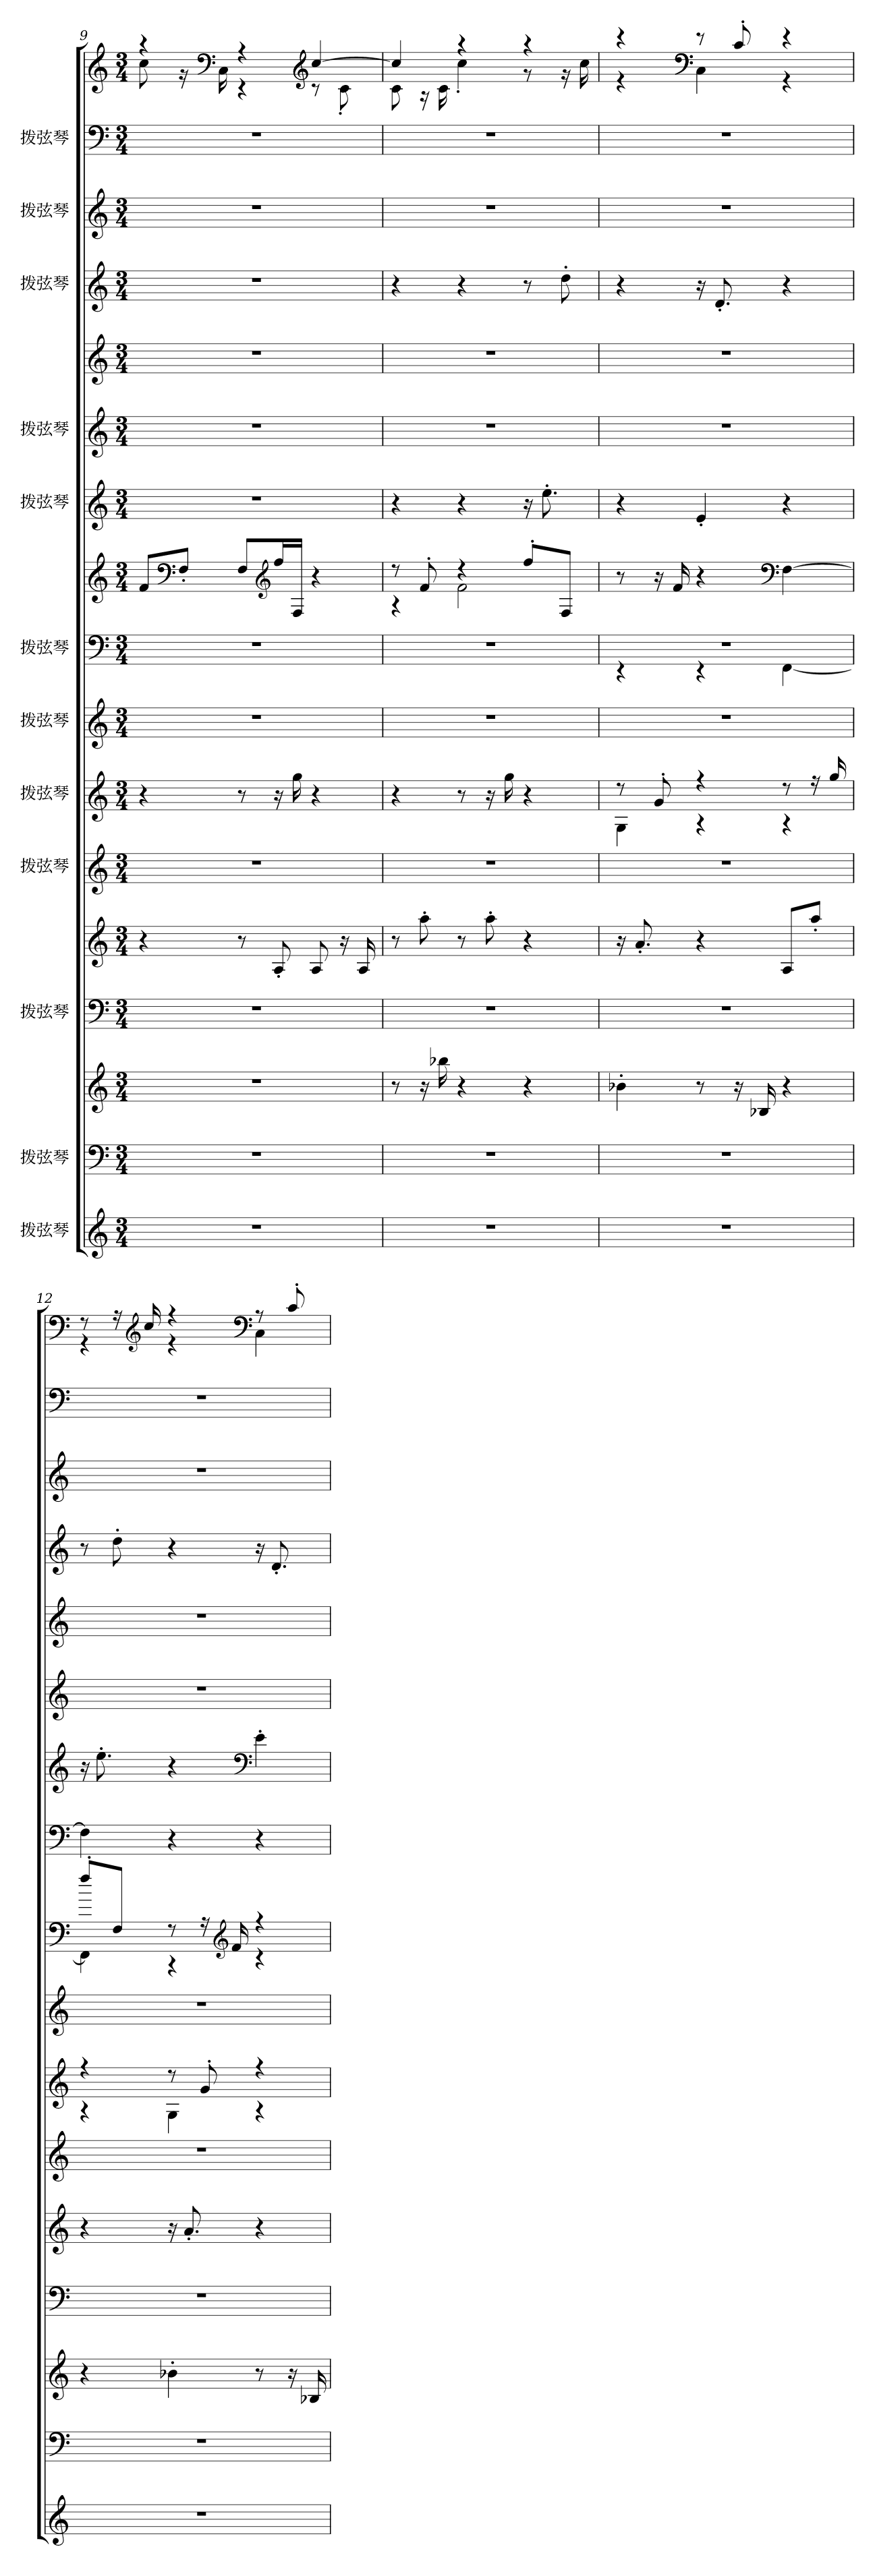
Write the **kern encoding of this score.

**kern	**kern	**kern	**kern	**kern	**kern	**kern	**kern	**kern	**kern	**kern	**kern	**kern	**kern	**kern	**kern	**kern
*part12	*part11	*part11	*part10	*part10	*part9	*part8	*part7	*part6	*part6	*part5	*part4	*part4	*part3	*part2	*part1	*part1
*staff17	*staff16	*staff15	*staff14	*staff13	*staff12	*staff11	*staff10	*staff9	*staff8	*staff7	*staff6	*staff5	*staff4	*staff3	*staff2	*staff1
*I"拨弦琴	*I"拨弦琴	*	*I"拨弦琴	*	*I"拨弦琴	*I"拨弦琴	*I"拨弦琴	*I"拨弦琴	*	*I"拨弦琴	*I"拨弦琴	*	*I"拨弦琴	*I"拨弦琴	*I"拨弦琴	*
!!LO:PB:g=z
*clefG2	*clefF4	*clefG2	*clefF4	*clefG2	*clefG2	*clefG2	*clefG2	*clefF4	*clefG2	*clefG2	*clefG2	*clefG2	*clefG2	*clefG2	*clefF4	*clefG2
*k[]	*k[]	*k[]	*k[]	*k[]	*k[]	*k[]	*k[]	*k[]	*k[]	*k[]	*k[]	*k[]	*k[]	*k[]	*k[]	*k[]
*M3/4	*M3/4	*M3/4	*M3/4	*M3/4	*M3/4	*M3/4	*M3/4	*M3/4	*M3/4	*M3/4	*M3/4	*M3/4	*M3/4	*M3/4	*M3/4	*M3/4
=9	=9	=9	=9	=9	=9	=9	=9	=9	=9	=9	=9	=9	=9	=9	=9	=9
*	*	*	*	*	*	*	*	*	*	*	*	*	*	*	*	*^
2.r	2.r	2.r	2.r	4r	2.r	4r	2.r	2.r	8f/L	2.r	2.r	2.r	2.r	2.r	2.r	4r	8cc\
*	*	*	*	*	*	*	*	*	*clefF4	*	*	*	*	*	*	*	*
.	.	.	.	.	.	.	.	.	8F'/J	.	.	.	.	.	.	.	16r
*	*	*	*	*	*	*	*	*	*	*	*	*	*	*	*	*clefF4	*
.	.	.	.	.	.	.	.	.	.	.	.	.	.	.	.	.	16C\
.	.	.	.	8r	.	8r	.	.	8F/L	.	.	.	.	.	.	4r	4r
*	*	*	*	*	*	*	*	*	*clefG2	*	*	*	*	*	*	*	*
.	.	.	.	8A'/	.	16r	.	.	16ff/L	.	.	.	.	.	.	.	.
.	.	.	.	.	.	16gg\	.	.	16F/JJ	.	.	.	.	.	.	.	.
*	*	*	*	*	*	*	*	*	*	*	*	*	*	*	*	*clefG2	*
.	.	.	.	8A/	.	4r	.	.	4r	.	.	.	.	.	.	[4cc/	8r
.	.	.	.	16r	.	.	.	.	.	.	.	.	.	.	.	.	8c'\
.	.	.	.	16A/	.	.	.	.	.	.	.	.	.	.	.	.	.
=10	=10	=10	=10	=10	=10	=10	=10	=10	=10	=10	=10	=10	=10	=10	=10	=10	=10
*	*	*	*	*	*	*	*	*	*^	*	*	*	*	*	*	*	*
2.r	2.r	8r	2.r	8r	2.r	4r	2.r	2.r	8r	4r	4r	2.r	2.r	4r	2.r	2.r	4cc/]	8c\
.	.	16r	.	8aa'\	.	.	.	.	8f'/	.	.	.	.	.	.	.	.	16r
.	.	16bb-X\	.	.	.	.	.	.	.	.	.	.	.	.	.	.	.	16c\
.	.	4r	.	8r	.	8r	.	.	4r	2f\	4r	.	.	4r	.	.	4r	4cc'\
.	.	.	.	8aa'\	.	16r	.	.	.	.	.	.	.	.	.	.	.	.
.	.	.	.	.	.	16gg\	.	.	.	.	.	.	.	.	.	.	.	.
.	.	4r	.	4r	.	4r	.	.	8ff'/L	.	16r	.	.	8r	.	.	4r	8r
.	.	.	.	.	.	.	.	.	.	.	8.ee'\	.	.	.	.	.	.	.
.	.	.	.	.	.	.	.	.	8F/J	.	.	.	.	8dd'\	.	.	.	16r
.	.	.	.	.	.	.	.	.	.	.	.	.	.	.	.	.	.	16cc\
*	*	*	*	*	*	*	*	*	*v	*v	*	*	*	*	*	*	*	*
=11	=11	=11	=11	=11	=11	=11	=11	=11	=11	=11	=11	=11	=11	=11	=11	=11	=11
*	*	*	*	*	*	*^	*	*^	*	*	*	*	*	*	*	*	*
2.r	2.r	4b-X'\	2.r	16r	2.r	8r	4G\	2.r	2.r	4r	8r	4r	2.r	2.r	4r	2.r	2.r	4r	4r
.	.	.	.	8.a'/	.	.	.	.	.	.	.	.	.	.	.	.	.	.	.
.	.	.	.	.	.	8g'/	.	.	.	.	16r	.	.	.	.	.	.	.	.
.	.	.	.	.	.	.	.	.	.	.	16f/	.	.	.	.	.	.	.	.
*	*	*	*	*	*	*	*	*	*	*	*	*	*	*	*	*	*	*clefF4	*
.	.	8r	.	4r	.	4r	4r	.	.	4r	4r	4e'/	.	.	16r	.	.	8r	4C\
.	.	.	.	.	.	.	.	.	.	.	.	.	.	.	8.d'/	.	.	.	.
.	.	16r	.	.	.	.	.	.	.	.	.	.	.	.	.	.	.	8c'/	.
.	.	16B-X/	.	.	.	.	.	.	.	.	.	.	.	.	.	.	.	.	.
*	*	*	*	*	*	*	*	*	*	*	*clefF4	*	*	*	*	*	*	*	*
.	.	4r	.	8A/L	.	8r	4r	.	.	[4FF\	[4F\	4r	.	.	4r	.	.	4r	4r
.	.	.	.	8aa'/J	.	16r	.	.	.	.	.	.	.	.	.	.	.	.	.
.	.	.	.	.	.	16gg/	.	.	.	.	.	.	.	.	.	.	.	.	.
!!LO:PB:g=z	!!
=12	=12	=12	=12	=12	=12	=12	=12	=12	=12	=12	=12	=12	=12	=12	=12	=12	=12	=12	=12
2.r	2.r	4r	2.r	4r	2.r	4r	4r	2.r	8ff'/L	4FF\]	4F\]	16r	2.r	2.r	8r	2.r	2.r	8r	4r
.	.	.	.	.	.	.	.	.	.	.	.	8.ee'\	.	.	.	.	.	.	.
.	.	.	.	.	.	.	.	.	8F/J	.	.	.	.	.	8dd'\	.	.	16r	.
*	*	*	*	*	*	*	*	*	*	*	*	*	*	*	*	*	*	*clefG2	*
.	.	.	.	.	.	.	.	.	.	.	.	.	.	.	.	.	.	16cc/	.
.	.	4b-X'\	.	16r	.	8r	4G\	.	8r	4r	4r	4r	.	.	4r	.	.	4r	4r
.	.	.	.	8.a'/	.	.	.	.	.	.	.	.	.	.	.	.	.	.	.
.	.	.	.	.	.	8g'/	.	.	16r	.	.	.	.	.	.	.	.	.	.
*	*	*	*	*	*	*	*	*	*clefG2	*	*	*	*	*	*	*	*	*	*
.	.	.	.	.	.	.	.	.	16f/	.	.	.	.	.	.	.	.	.	.
*	*	*	*	*	*	*	*	*	*	*	*	*clefF4	*	*	*	*	*	*clefF4	*
.	.	8r	.	4r	.	4r	4r	.	4r	4r	4r	4e'\	.	.	16r	.	.	8r	4C\
.	.	.	.	.	.	.	.	.	.	.	.	.	.	.	8.d'/	.	.	.	.
.	.	16r	.	.	.	.	.	.	.	.	.	.	.	.	.	.	.	8c'/	.
.	.	16B-X/	.	.	.	.	.	.	.	.	.	.	.	.	.	.	.	.	.
*	*	*	*	*	*	*v	*v	*	*v	*v	*	*	*	*	*	*	*	*v	*v
=	=	=	=	=	=	=	=	=	=	=	=	=	=	=	=	=
*-	*-	*-	*-	*-	*-	*-	*-	*-	*-	*-	*-	*-	*-	*-	*-	*-
